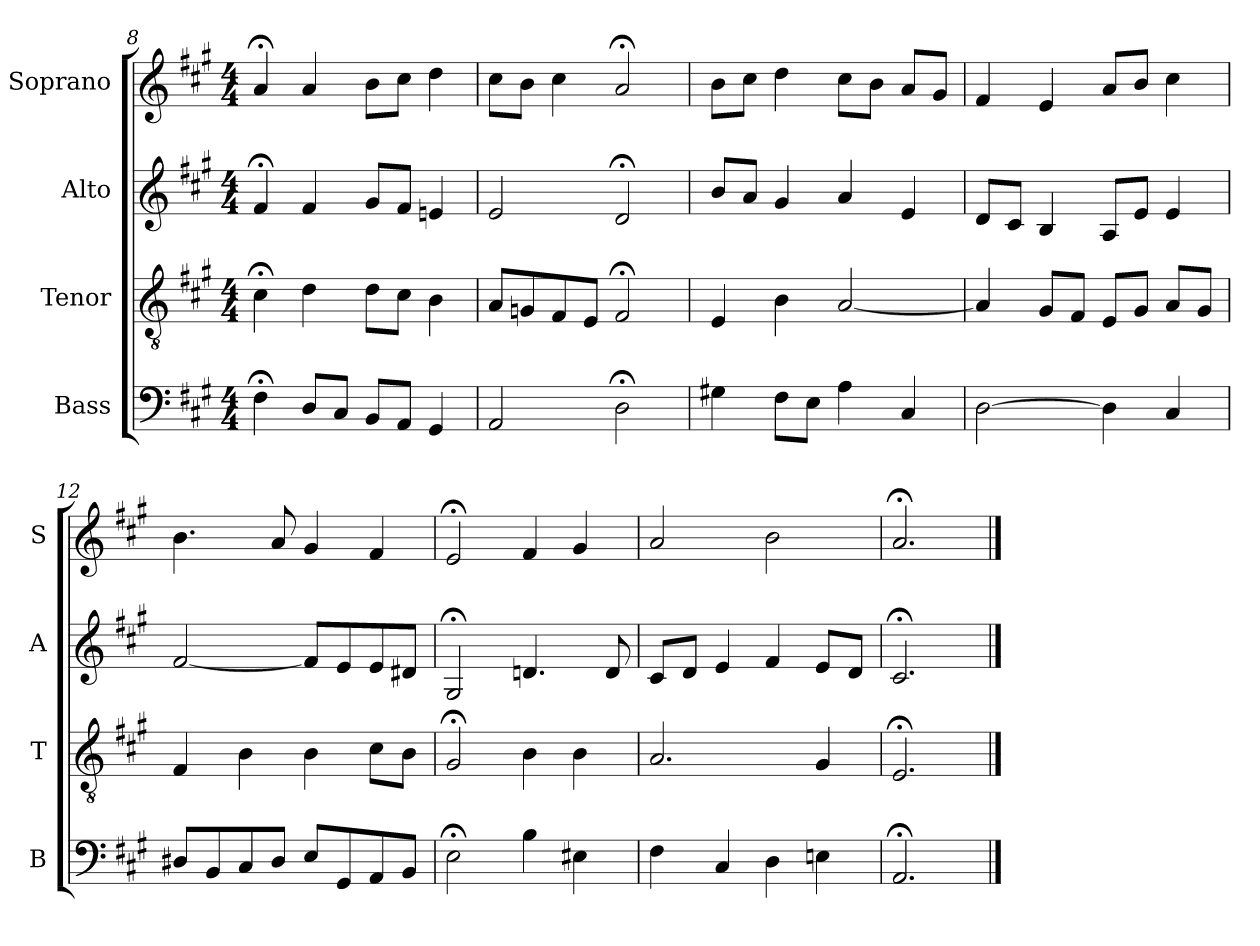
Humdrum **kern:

**kern	**kern	**kern	**kern
*part4	*part3	*part2	*part1
*staff4	*staff3	*staff2	*staff1
*I"Bass	*I"Tenor	*I"Alto	*I"Soprano
*I'B	*I'T	*I'A	*I'S
*clefF4	*clefGv2	*clefG2	*clefG2
*k[f#c#g#]	*k[f#c#g#]	*k[f#c#g#]	*k[f#c#g#]
*A:	*A:	*A:	*A:
*M4/4	*M4/4	*M4/4	*M4/4
=8	=8	=8	=8
4F#;<	4c#;<	4f#;<	4a;<
8DL	4d	4f#	4a
8C#J	.	.	.
8BBL	8dL	8g#L	8bL
8AAJ	8c#J	8f#J	8cc#J
4GG#	4B	4en	4dd
=9	=9	=9	=9
2AA	8AL	2e	8cc#L
.	8Gn	.	8bJ
.	8F#	.	4cc#
.	8EJ	.	.
2D;<	2F#;<	2d;<	2a;<
=10	=10	=10	=10
4G#X	4E	8bL	8bL
.	.	8aJ	8cc#J
8F#L	4B	4g#	4dd
8EJ	.	.	.
4A	[2A	4a	8cc#L
.	.	.	8bJ
4C#	.	4e	8aL
.	.	.	8g#J
=11	=11	=11	=11
[2D	4A]	8dL	4f#
.	.	8c#J	.
.	8G#L	4B	4e
.	8F#J	.	.
4D]	8EL	8AL	8aL
.	8G#J	8eJ	8bJ
4C#	8AL	4e	4cc#
.	8G#J	.	.
=12	=12	=12	=12
8D#XL	4F#	[2f#	4.b
8BB	.	.	.
8C#	4B	.	.
8D#J	.	.	8a
8EL	4B	8f#L]	4g#
8GG#	.	8e	.
8AA	8c#L	8e	4f#
8BBJ	8BJ	8d#XJ	.
=13	=13	=13	=13
2E;<	2G#;<	2G#;<	2e;<
4B	4B	4.dn	4f#
4E#X	4B	.	4g#
.	.	8d	.
=14	=14	=14	=14
4F#	2.A	8c#L	2a
.	.	8dJ	.
4C#	.	4e	.
4D	.	4f#	2b
4En	4G#	8eL	.
.	.	8dJ	.
=15	=15	=15	=15
2.AA;<	2.E;<	2.c#;<	2.a;<
==	==	==	==
*-	*-	*-	*-
